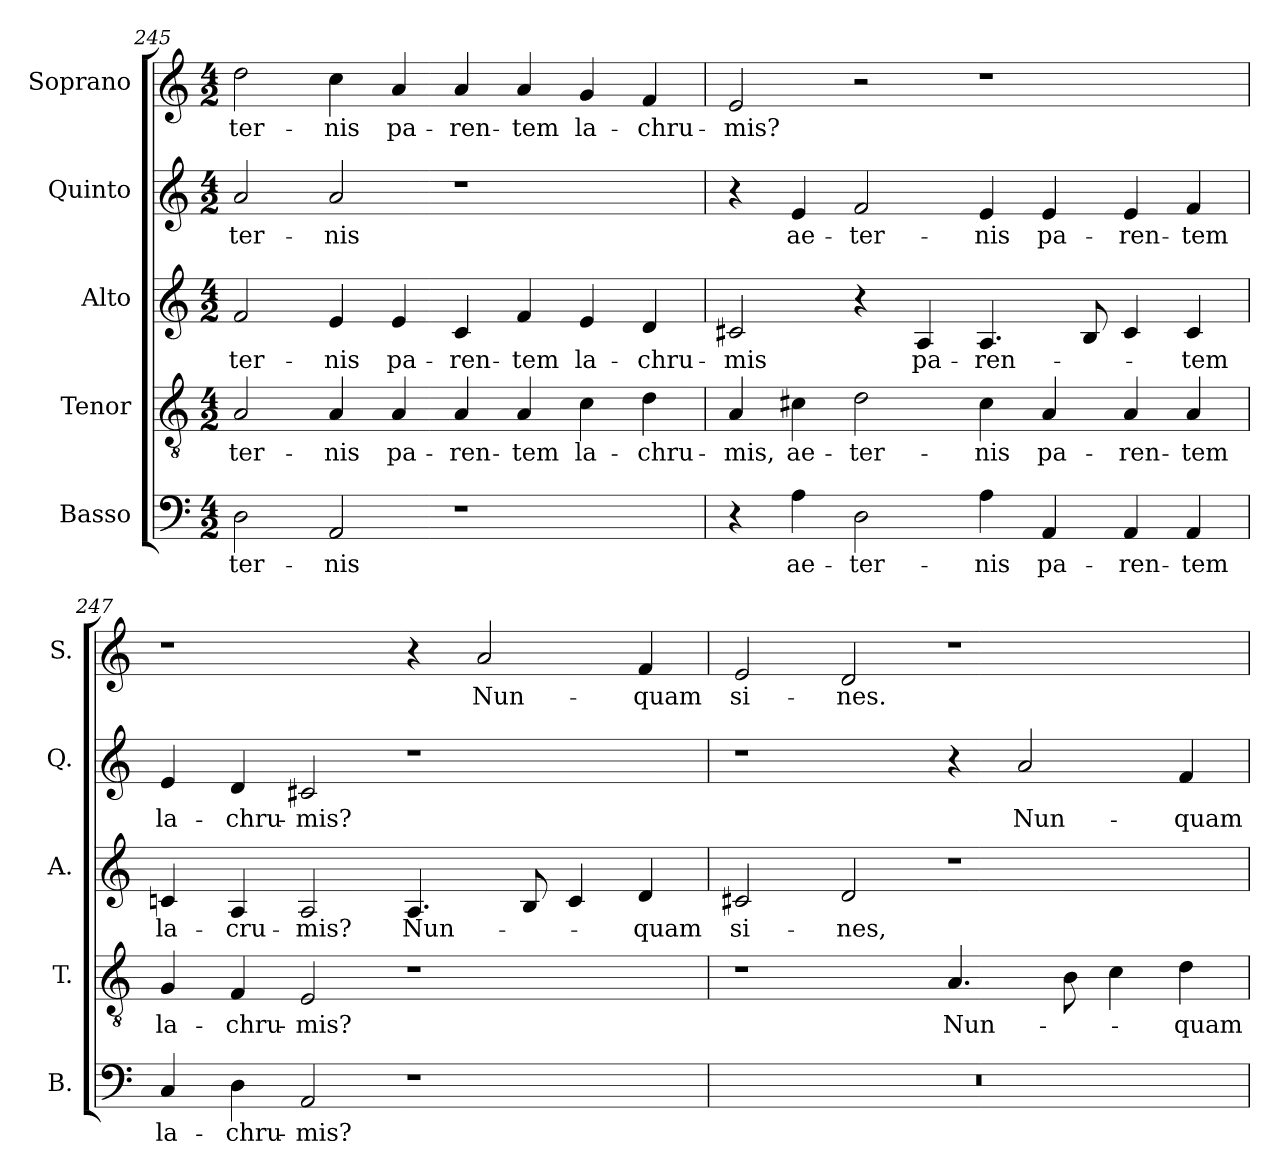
**kern	**text	**kern	**text	**kern	**text	**kern	**text	**kern	**text
*part5	*part5	*part4	*part4	*part3	*part3	*part2	*part2	*part1	*part1
*staff5	*staff5	*staff4	*staff4	*staff3	*staff3	*staff2	*staff2	*staff1	*staff1
*I"Basso	*	*I"Tenor	*	*I"Alto	*	*I"Quinto	*	*I"Soprano	*
*I'B.	*	*I'T.	*	*I'A.	*	*I'Q.	*	*I'S.	*
*clefF4	*	*clefGv2	*	*clefG2	*	*clefG2	*	*clefG2	*
*	*	*ITrd7c12	*	*	*	*	*	*	*
*k[]	*	*k[]	*	*k[]	*	*k[]	*	*k[]	*
*C:	*	*C:	*	*C:	*	*C:	*	*C:	*
*M4/2	*	*M4/2	*	*M4/2	*	*M4/2	*	*M4/2	*
=245	=245	=245	=245	=245	=245	=245	=245	=245	=245
!	!LO:LY:b:color=#000000	!	!	!	!	!	!	!	!
!	!	!	!LO:LY:b:color=#000000	!	!	!	!	!	!
!	!	!	!	!	!LO:LY:b:color=#000000	!	!	!	!
!	!	!	!	!	!	!	!LO:LY:b:color=#000000	!	!
!	!	!	!	!	!	!	!	!	!LO:LY:b:color=#000000
2Di\	-ter-	2AAi/	-ter-	2fi/	-ter-	2ai/	-ter-	2ddi\	-ter-
!	!LO:LY:b:color=#000000	!	!	!	!	!	!	!	!
!	!	!	!LO:LY:b:color=#000000	!	!	!	!	!	!
!	!	!	!	!	!LO:LY:b:color=#000000	!	!	!	!
!	!	!	!	!	!	!	!LO:LY:b:color=#000000	!	!
!	!	!	!	!	!	!	!	!	!LO:LY:b:color=#000000
2AAi/	-nis	4AAi/	-nis	4ei/	-nis	2ai/	-nis	4cci\	-nis
!	!	!	!LO:LY:b:color=#000000	!	!	!	!	!	!
!	!	!	!	!	!LO:LY:b:color=#000000	!	!	!	!
!	!	!	!	!	!	!	!	!	!LO:LY:b:color=#000000
.	.	4AAi/	pa-	4ei/	pa-	.	.	4ai/	pa-
!	!	!	!LO:LY:b:color=#000000	!	!	!	!	!	!
!	!	!	!	!	!LO:LY:b:color=#000000	!	!	!	!
!	!	!	!	!	!	!	!	!	!LO:LY:b:color=#000000
1r	.	4AAi/	-ren-	4ci/	-ren-	1r	.	4ai/	-ren-
!	!	!	!LO:LY:b:color=#000000	!	!	!	!	!	!
!	!	!	!	!	!LO:LY:b:color=#000000	!	!	!	!
!	!	!	!	!	!	!	!	!	!LO:LY:b:color=#000000
.	.	4AAi/	-tem	4fi/	-tem	.	.	4ai/	-tem
!	!	!	!LO:LY:b:color=#000000	!	!	!	!	!	!
!	!	!	!	!	!LO:LY:b:color=#000000	!	!	!	!
!	!	!	!	!	!	!	!	!	!LO:LY:b:color=#000000
.	.	4Ci\	la-	4ei/	la-	.	.	4gi/	la-
!	!	!	!LO:LY:b:color=#000000	!	!	!	!	!	!
!	!	!	!	!	!LO:LY:b:color=#000000	!	!	!	!
!	!	!	!	!	!	!	!	!	!LO:LY:b:color=#000000
.	.	4Di\	-chru-	4di/	-chru-	.	.	4fi/	-chru-
!!LO:PB:g=z
=246	=246	=246	=246	=246	=246	=246	=246	=246	=246
!	!	!	!LO:LY:b:color=#000000	!	!	!	!	!	!
!	!	!	!	!	!LO:LY:b:color=#000000	!	!	!	!
!	!	!	!	!	!	!	!	!	!LO:LY:b:color=#000000
4r	.	4AAi/	-mis,	2c#Xi/	-mis	4r	.	2ei/	-mis?
!	!LO:LY:b:color=#000000	!	!	!	!	!	!	!	!
!	!	!	!LO:LY:b:color=#000000	!	!	!	!	!	!
!	!	!	!	!	!	!	!LO:LY:b:color=#000000	!	!
4Ai\	ae-	4C#Xi\	ae-	.	.	4ei/	ae-	.	.
!	!LO:LY:b:color=#000000	!	!	!	!	!	!	!	!
!	!	!	!LO:LY:b:color=#000000	!	!	!	!	!	!
!	!	!	!	!	!	!	!LO:LY:b:color=#000000	!	!
2Di\	-ter-	2Di\	-ter-	4r	.	2fi/	-ter-	2r	.
!	!	!	!	!	!LO:LY:b:color=#000000	!	!	!	!
.	.	.	.	4Ai/	pa-	.	.	.	.
!	!LO:LY:b:color=#000000	!	!	!	!	!	!	!	!
!	!	!	!LO:LY:b:color=#000000	!	!	!	!	!	!
!	!	!	!	!	!LO:LY:b:color=#000000	!	!	!	!
!	!	!	!	!	!	!	!LO:LY:b:color=#000000	!	!
4Ai\	-nis	4C#i\	-nis	4.Ai/	-ren-	4ei/	-nis	1r	.
!	!LO:LY:b:color=#000000	!	!	!	!	!	!	!	!
!	!	!	!LO:LY:b:color=#000000	!	!	!	!	!	!
!	!	!	!	!	!	!	!LO:LY:b:color=#000000	!	!
4AAi/	pa-	4AAi/	pa-	.	.	4ei/	pa-	.	.
.	.	.	.	8Bi/	.	.	.	.	.
!	!LO:LY:b:color=#000000	!	!	!	!	!	!	!	!
!	!	!	!LO:LY:b:color=#000000	!	!	!	!	!	!
!	!	!	!	!	!	!	!LO:LY:b:color=#000000	!	!
4AAi/	-ren-	4AAi/	-ren-	4c#i/	.	4ei/	-ren-	.	.
!	!LO:LY:b:color=#000000	!	!	!	!	!	!	!	!
!	!	!	!LO:LY:b:color=#000000	!	!	!	!	!	!
!	!	!	!	!	!LO:LY:b:color=#000000	!	!	!	!
!	!	!	!	!	!	!	!LO:LY:b:color=#000000	!	!
4AAi/	-tem	4AAi/	-tem	4c#i/	-tem	4fi/	-tem	.	.
=247	=247	=247	=247	=247	=247	=247	=247	=247	=247
!	!LO:LY:b:color=#000000	!	!	!	!	!	!	!	!
!	!	!	!LO:LY:b:color=#000000	!	!	!	!	!	!
!	!	!	!	!	!LO:LY:b:color=#000000	!	!	!	!
!	!	!	!	!	!	!	!LO:LY:b:color=#000000	!	!
4Ci/	la-	4GGi/	la-	4cni/	la-	4ei/	la-	1r	.
!	!LO:LY:b:color=#000000	!	!	!	!	!	!	!	!
!	!	!	!LO:LY:b:color=#000000	!	!	!	!	!	!
!	!	!	!	!	!LO:LY:b:color=#000000	!	!	!	!
!	!	!	!	!	!	!	!LO:LY:b:color=#000000	!	!
4Di\	-chru-	4FFi/	-chru-	4Ai/	-cru-	4di/	-chru-	.	.
!	!LO:LY:b:color=#000000	!	!	!	!	!	!	!	!
!	!	!	!LO:LY:b:color=#000000	!	!	!	!	!	!
!	!	!	!	!	!LO:LY:b:color=#000000	!	!	!	!
!	!	!	!	!	!	!	!LO:LY:b:color=#000000	!	!
2AAi/	-mis?	2EEi/	-mis?	2Ai/	-mis?	2c#Xi/	-mis?	.	.
!	!	!	!	!	!LO:LY:b:color=#000000	!	!	!	!
1r	.	1r	.	4.Ai/	Nun-	1r	.	4r	.
!	!	!	!	!	!	!	!	!	!LO:LY:b:color=#000000
.	.	.	.	.	.	.	.	2ai/	Nun-
.	.	.	.	8Bi/	.	.	.	.	.
.	.	.	.	4ci/	.	.	.	.	.
!	!	!	!	!	!LO:LY:b:color=#000000	!	!	!	!
!	!	!	!	!	!	!	!	!	!LO:LY:b:color=#000000
.	.	.	.	4di/	-quam	.	.	4fi/	-quam
=248	=248	=248	=248	=248	=248	=248	=248	=248	=248
!LO:N:vis=1	!	!	!	!	!	!	!	!	!
!	!	!	!	!	!LO:LY:b:color=#000000	!	!	!	!
!	!	!	!	!	!	!	!	!	!LO:LY:b:color=#000000
0r	.	1r	.	2c#Xi/	si-	1r	.	2ei/	si-
!	!	!	!	!	!LO:LY:b:color=#000000	!	!	!	!
!	!	!	!	!	!	!	!	!	!LO:LY:b:color=#000000
.	.	.	.	2di/	-nes,	.	.	2di/	-nes.
!	!	!	!LO:LY:b:color=#000000	!	!	!	!	!	!
.	.	4.AAi/	Nun-	1r	.	4r	.	1r	.
!	!	!	!	!	!	!	!LO:LY:b:color=#000000	!	!
.	.	.	.	.	.	2ai/	Nun-	.	.
.	.	8BBi\	.	.	.	.	.	.	.
.	.	4Ci\	.	.	.	.	.	.	.
!	!	!	!LO:LY:b:color=#000000	!	!	!	!	!	!
!	!	!	!	!	!	!	!LO:LY:b:color=#000000	!	!
.	.	4Di\	-quam	.	.	4fi/	-quam	.	.
=	=	=	=	=	=	=	=	=	=
*-	*-	*-	*-	*-	*-	*-	*-	*-	*-
